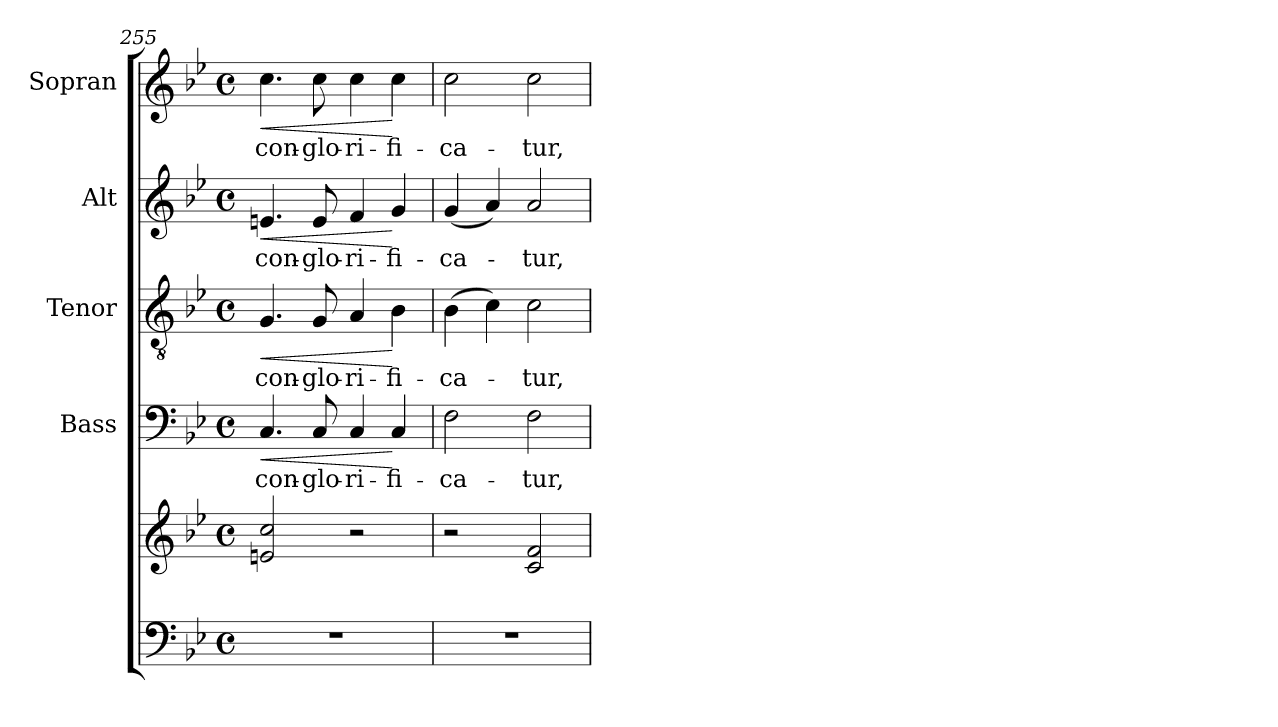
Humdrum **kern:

**kern	**kern	**kern	**text	**dynam	**kern	**text	**dynam	**kern	**text	**dynam	**kern	**text	**dynam
*part5	*part5	*part4	*part4	*part4	*part3	*part3	*part3	*part2	*part2	*part2	*part1	*part1	*part1
*staff6	*staff5	*staff4	*staff4	*staff4	*staff3	*staff3	*staff3	*staff2	*staff2	*staff2	*staff1	*staff1	*staff1
*	*	*I"Bass	*	*	*I"Tenor	*	*	*I"Alt	*	*	*I"Sopran	*	*
*	*	*I'B.	*	*	*I'T.	*	*	*I'A.	*	*	*I'S.	*	*
*clefF4	*clefG2	*clefF4	*	*	*clefGv2	*	*	*clefG2	*	*	*clefG2	*	*
*k[b-e-]	*k[b-e-]	*k[b-e-]	*	*	*k[b-e-]	*	*	*k[b-e-]	*	*	*k[b-e-]	*	*
*B-:	*B-:	*B-:	*	*	*B-:	*	*	*B-:	*	*	*B-:	*	*
*M4/4	*M4/4	*M4/4	*	*	*M4/4	*	*	*M4/4	*	*	*M4/4	*	*
*met(c)	*met(c)	*met(c)	*	*	*met(c)	*	*	*met(c)	*	*	*met(c)	*	*
=255	=255	=255	=255	=255	=255	=255	=255	=255	=255	=255	=255	=255	=255
!	!	!	!LO:LY:b	!LO:HP:b	!	!LO:LY:b	!LO:HP:b	!	!LO:LY:b	!LO:HP:b	!	!LO:LY:b	!LO:HP:b
1r	2en/ 2cc/	4.C/	con-	<	4.G/	con-	<	4.en/	con-	<	4.cc\	con-	<
!	!	!	!LO:LY:b	!	!	!LO:LY:b	!	!	!LO:LY:b	!	!	!LO:LY:b	!
.	.	8C/	-glo-	.	8G/	-glo-	.	8e/	-glo-	.	8cc\	-glo-	.
!	!	!	!LO:LY:b	!	!	!LO:LY:b	!	!	!LO:LY:b	!	!	!LO:LY:b	!
.	2r	4C/	-ri-	.	4A/	-ri-	.	4f/	-ri-	.	4cc\	-ri-	.
!	!	!	!LO:LY:b	!	!	!LO:LY:b	!	!	!LO:LY:b	!	!	!LO:LY:b	!
.	.	4C/	-fi-	[	4B-\	-fi-	[	4g/	-fi-	[	4cc\	-fi-	[
=256	=256	=256	=256	=256	=256	=256	=256	=256	=256	=256	=256	=256	=256
!	!	!	!LO:LY:b	!	!	!LO:LY:b	!	!	!LO:LY:b	!	!	!LO:LY:b	!
1r	2r	2F\	-ca-	.	(>4B-\	-ca-	.	(<4g/	-ca-	.	2cc\	-ca-	.
.	.	.	.	.	4c\)	.	.	4a/)	.	.	.	.	.
!	!	!	!LO:LY:b	!	!	!LO:LY:b	!	!	!LO:LY:b	!	!	!LO:LY:b	!
.	2c/ 2f/	2F\	-tur,	.	2c\	-tur,	.	2a/	-tur,	.	2cc\	-tur,	.
=	=	=	=	=	=	=	=	=	=	=	=	=	=
*-	*-	*-	*-	*-	*-	*-	*-	*-	*-	*-	*-	*-	*-
